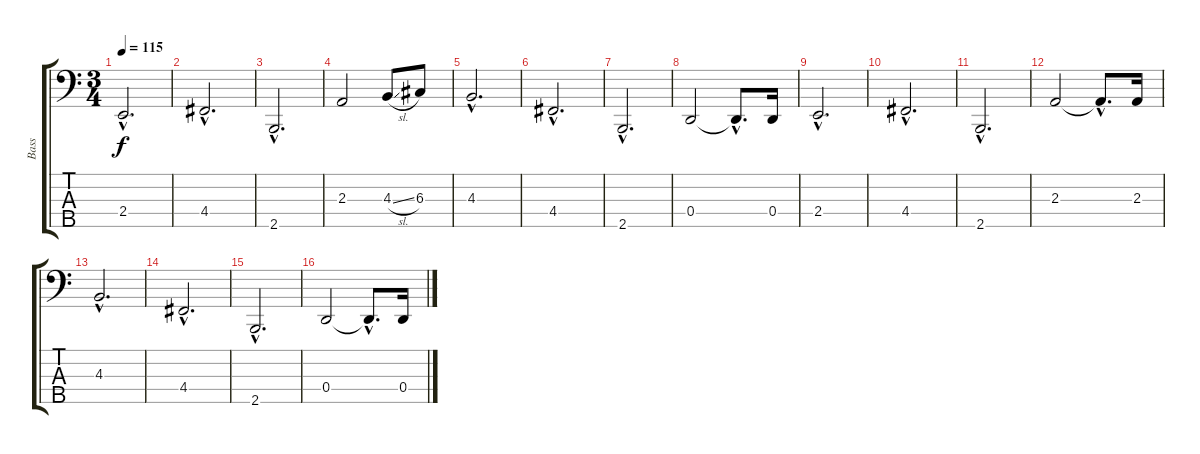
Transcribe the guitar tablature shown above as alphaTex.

\track ("Bass" "Bass") {instrument electricbassfinger}
\staff {score tabs}
\tuning (F2 C2 G1 D1 A0) {hide}
\ts (3 4)
\tempo 115
\clef f4
\ks c
2.4{hac}.2{d dy f} |
4.4{hac}.2{d} |
2.5{hac}.2{d} |
2.3.2 4.3{sl}.8 6.3.8 |
4.3{hac}.2{d} |
4.4{hac}.2{d} |
2.5{hac}.2{d} |
0.4.2 0.4{hac t}.8{d} 0.4.16 |
2.4{hac}.2{d} |
4.4{hac}.2{d} |
2.5{hac}.2{d} |
2.3.2 2.3{hac t}.8{d} 2.3.16 |
4.3{hac}.2{d} |
4.4{hac}.2{d} |
2.5{hac}.2{d} |
0.4.2 0.4{hac t}.8{d} 0.4.16
